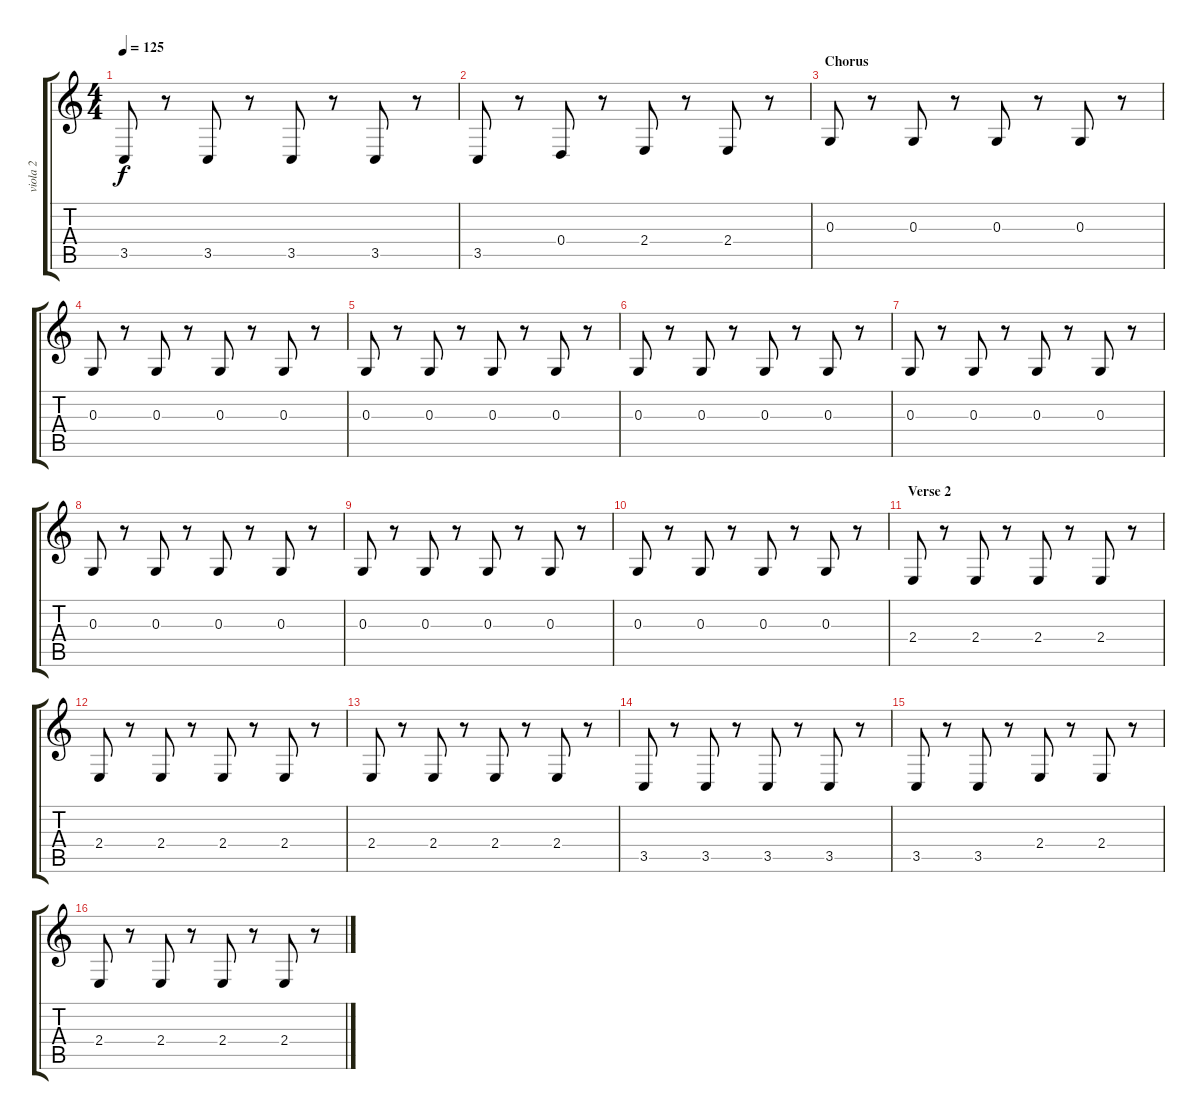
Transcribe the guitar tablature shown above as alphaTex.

\track ("viola 2" "viola 2") {instrument viola}
\staff {score tabs}
\tuning (E4 B3 G3 D3 A2 E2) {hide}
\ts (4 4)
\tempo 125
\clef g2
\ks c
3.5.8{dy f} r.8 3.5.8 r.8 3.5.8 r.8 3.5.8 r.8 |
3.5.8 r.8 0.4.8 r.8 2.4.8 r.8 2.4.8 r.8 |
\section ("" "Chorus")
0.3.8 r.8 0.3.8 r.8 0.3.8 r.8 0.3.8 r.8 |
0.3.8 r.8 0.3.8 r.8 0.3.8 r.8 0.3.8 r.8 |
0.3.8 r.8 0.3.8 r.8 0.3.8 r.8 0.3.8 r.8 |
0.3.8 r.8 0.3.8 r.8 0.3.8 r.8 0.3.8 r.8 |
0.3.8 r.8 0.3.8 r.8 0.3.8 r.8 0.3.8 r.8 |
0.3.8 r.8 0.3.8 r.8 0.3.8 r.8 0.3.8 r.8 |
0.3.8 r.8 0.3.8 r.8 0.3.8 r.8 0.3.8 r.8 |
0.3.8 r.8 0.3.8 r.8 0.3.8 r.8 0.3.8 r.8 |
\section ("" "Verse 2")
2.4.8 r.8 2.4.8 r.8 2.4.8 r.8 2.4.8 r.8 |
2.4.8 r.8 2.4.8 r.8 2.4.8 r.8 2.4.8 r.8 |
2.4.8 r.8 2.4.8 r.8 2.4.8 r.8 2.4.8 r.8 |
3.5.8 r.8 3.5.8 r.8 3.5.8 r.8 3.5.8 r.8 |
3.5.8 r.8 3.5.8 r.8 2.4.8 r.8 2.4.8 r.8 |
2.4.8 r.8 2.4.8 r.8 2.4.8 r.8 2.4.8 r.8
